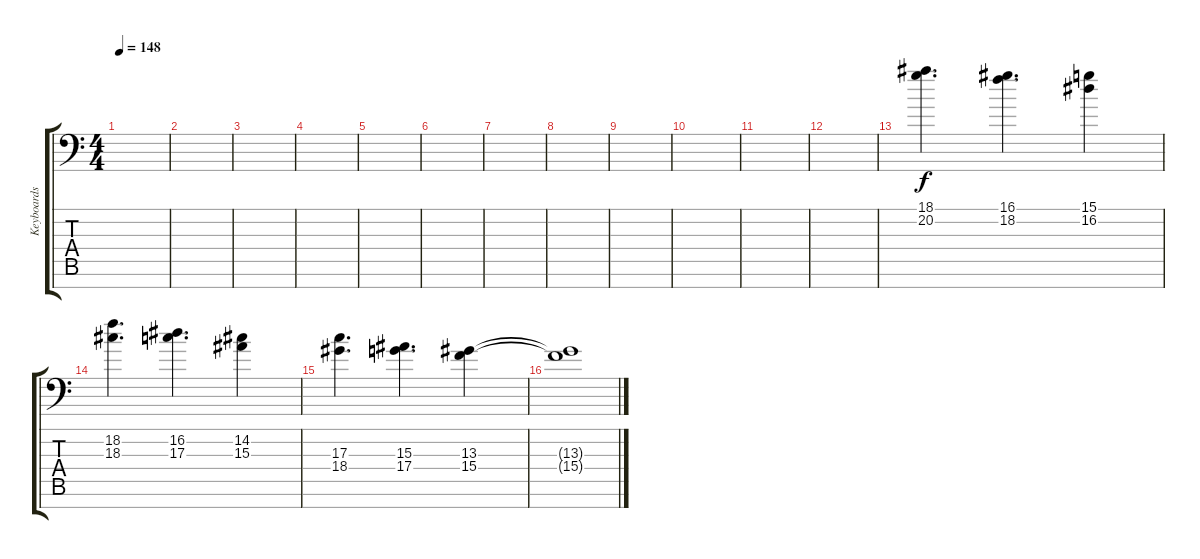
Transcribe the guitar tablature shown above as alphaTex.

\track ("Keyboards Lead 1" "Keyboards ") {instrument lead2sawtooth}
\staff {score tabs}
\tuning (E4 B3 G3 D3 A2 E2 G1) {hide}
\ts (4 4)
\tempo 148
\clef f4
\ks c
|
|
|
|
|
|
|
|
|
|
|
|
(18.1 20.2).4{d volume 10 instrument pad1newage} (16.1 18.2).4{d} (15.1 16.2).4 |
(18.2 18.3).4{d} (16.2 17.3).4{d} (14.2 15.3).4 |
(17.3 18.4).4{d} (15.3 17.4).4{d} (13.3 15.4).4 |
(13.3{t} 15.4{t}).1
